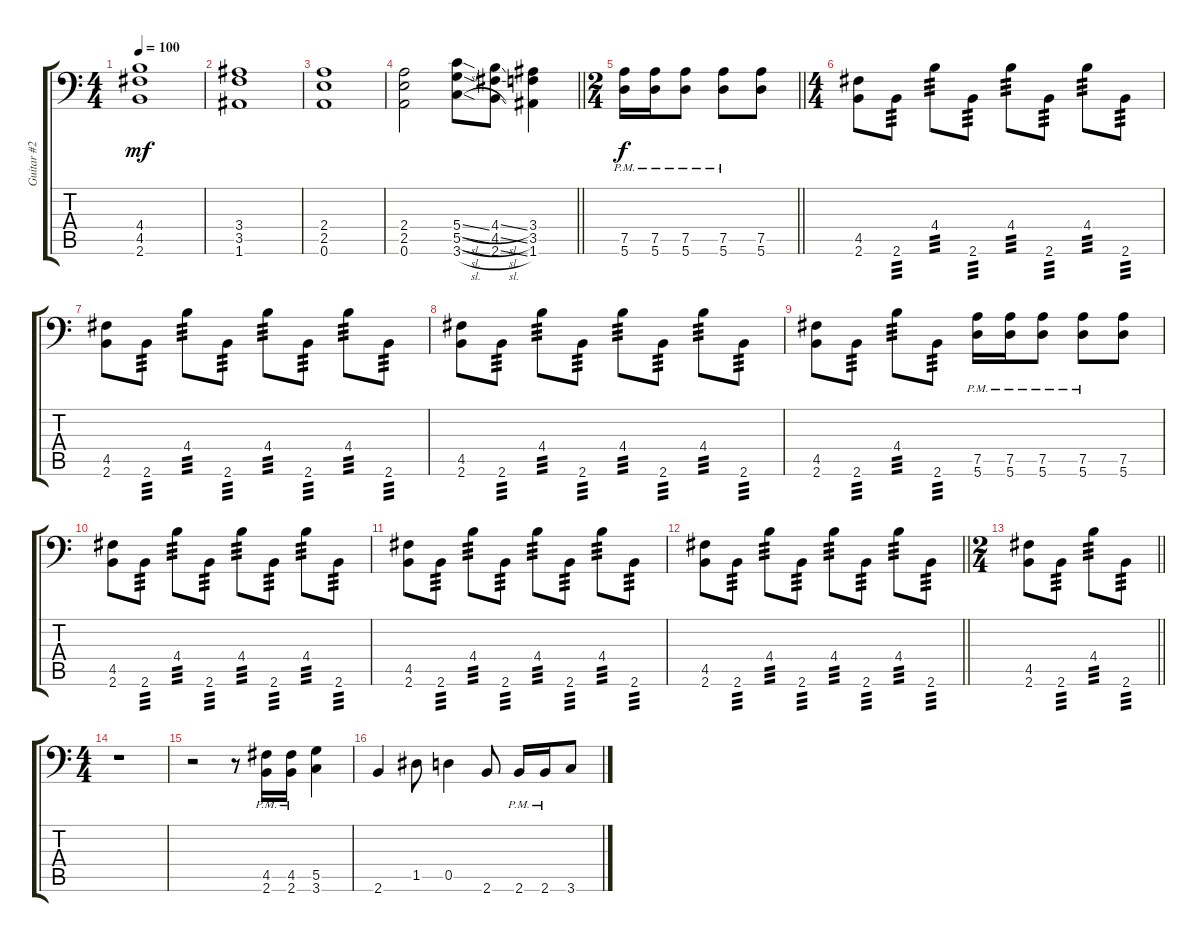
\track ("Guitar #2" "Guitar #2") {instrument distortionguitar}
\staff {score tabs}
\tuning (A3 E3 C3 G2 D2 A1) {hide}
\ts (4 4)
\tempo 100
\clef f4
\ks c
(4.4 4.5 2.6).1{dy mf instrument distortionguitar} |
(3.4 3.5 1.6).1 |
(2.4 2.5 0.6).1 |
\barLineRight lightlight
(2.4 2.5 0.6).2 (5.4{sl} 5.5{sl} 3.6{sl}).8 (4.4{sl} 4.5{sl} 2.6{sl}).8 (3.4 3.5 1.6).4 |
\ts (2 4)
\barLineRight lightlight
(7.5{pm} 5.6{pm}).16{dy f} (7.5{pm} 5.6{pm}).16 (7.5{pm} 5.6{pm}).8 (7.5{pm} 5.6{pm}).8 (7.5 5.6).8 |
\ts (4 4)
(4.5 2.6).8 2.6.8{tp 3} 4.4.8{tp 3} 2.6.8{tp 3} 4.4.8{tp 3} 2.6.8{tp 3} 4.4.8{tp 3} 2.6.8{tp 3} |
(4.5 2.6).8 2.6.8{tp 3} 4.4.8{tp 3} 2.6.8{tp 3} 4.4.8{tp 3} 2.6.8{tp 3} 4.4.8{tp 3} 2.6.8{tp 3} |
(4.5 2.6).8 2.6.8{tp 3} 4.4.8{tp 3} 2.6.8{tp 3} 4.4.8{tp 3} 2.6.8{tp 3} 4.4.8{tp 3} 2.6.8{tp 3} |
(4.5 2.6).8 2.6.8{tp 3} 4.4.8{tp 3} 2.6.8{tp 3} (7.5{pm} 5.6{pm}).16 (7.5{pm} 5.6{pm}).16 (7.5{pm} 5.6{pm}).8 (7.5{pm} 5.6{pm}).8 (7.5 5.6).8 |
(4.5 2.6).8 2.6.8{tp 3} 4.4.8{tp 3} 2.6.8{tp 3} 4.4.8{tp 3} 2.6.8{tp 3} 4.4.8{tp 3} 2.6.8{tp 3} |
(4.5 2.6).8 2.6.8{tp 3} 4.4.8{tp 3} 2.6.8{tp 3} 4.4.8{tp 3} 2.6.8{tp 3} 4.4.8{tp 3} 2.6.8{tp 3} |
\barLineRight lightlight
(4.5 2.6).8 2.6.8{tp 3} 4.4.8{tp 3} 2.6.8{tp 3} 4.4.8{tp 3} 2.6.8{tp 3} 4.4.8{tp 3} 2.6.8{tp 3} |
\ts (2 4)
\barLineRight lightlight
(4.5 2.6).8 2.6.8{tp 3} 4.4.8{tp 3} 2.6.8{tp 3} |
\ts (4 4)
r.1 |
r.2 r.8 (4.5{pm} 2.6{pm}).16 (4.5{pm} 2.6{pm}).16 (5.5 3.6).4 |
2.6.4 1.5.8 0.5.4 2.6.8 2.6{pm}.16 2.6{pm}.16 3.6.8
